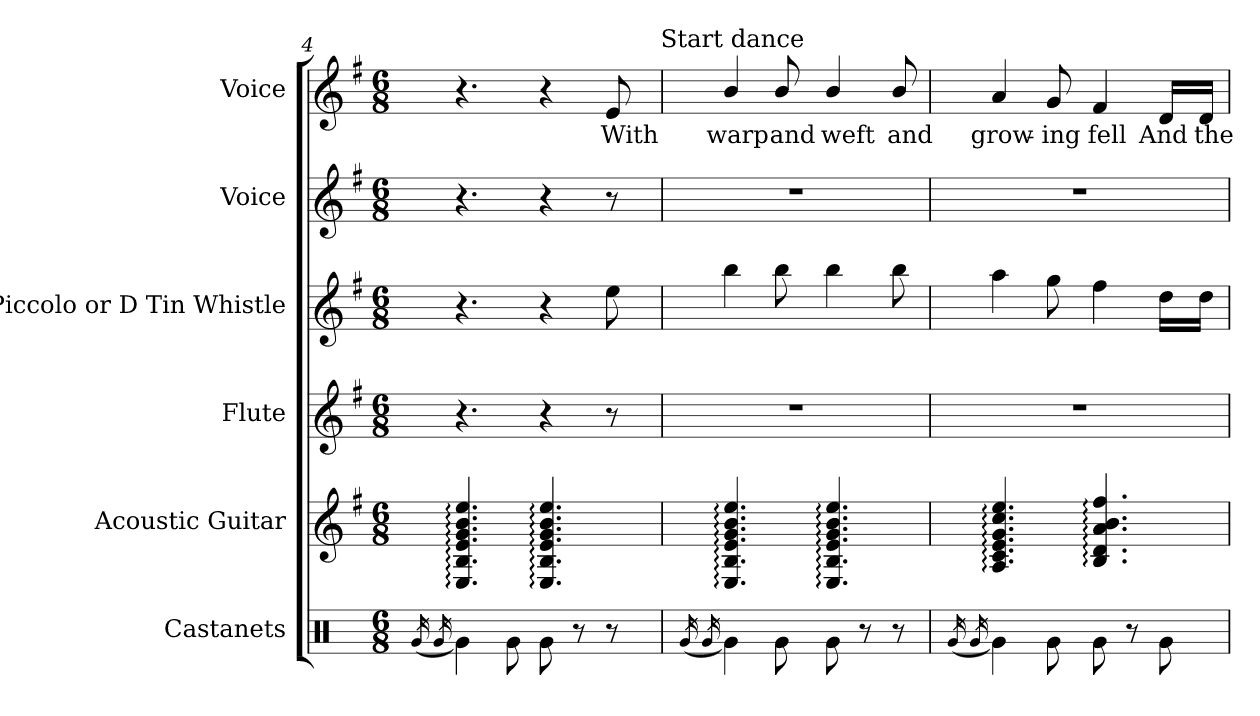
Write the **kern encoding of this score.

**kern	**kern	**kern	**kern	**kern	**kern	**text
*part6	*part5	*part4	*part3	*part2	*part1	*part1
*staff6	*staff5	*staff4	*staff3	*staff2	*staff1	*staff1
*I"Castanets	*I"Acoustic Guitar	*I"Flute	*I"Piccolo or   D Tin Whistle	*I"Voice	*I"Voice	*
*I'Cast.	*I'A. Gtr.	*I'Fl.	*I'Picc.	*I'Voice	*I'Voice	*
*clefX	*clefG2	*clefG2	*clefG2	*clefG2	*clefG2	*
*	*ITrd7c12	*	*ITrd-7c-12	*	*	*
*k[]	*k[f#]	*k[f#]	*k[f#]	*k[f#]	*k[f#]	*
*C:	*G:	*G:	*G:	*G:	*G:	*
*M6/8	*M6/8	*M6/8	*M6/8	*M6/8	*M6/8	*
=4	=4	=4	=4	=4	=4	=4
(16qRgi/	.	.	.	.	.	.
16qRgi/	.	.	.	.	.	.
*	*	*	*	*	*^	*
4Rgi\)	4.EEi/: 4.BBi: 4.Ei: 4.Gi: 4.Bi: 4.ei:	4.r	4.r	4.r	4.r	2ryy	.
8Rgi\	.	.	.	.	.	.	.
8Rgi\	4.EEi/: 4.BBi: 4.Ei: 4.Gi: 4.Bi: 4.ei:	4r	4r	4r	4r	.	.
8r	.	.	.	.	.	8ryy	.
!	!	!	!	!	!	!	!LO:LY:b:color=#000000
8r	.	8r	8eeei\	8r	8ei/	16ryy	With
.	.	.	.	.	.	32ryy	.
.	.	.	.	.	.	64ryy	.
.	.	.	.	.	.	128...ryy	.
!	!	!	!	!	!	!LO:TX:a:t=Start dance	!
.	.	.	.	.	.	1024ryy	.
*	*	*	*	*	*v	*v	*
=5	=5	=5	=5	=5	=5	=5
(16qRgi/	.	.	.	.	.	.
16qRgi/	.	.	.	.	.	.
!	!	!LO:N:vis=1	!	!LO:N:vis=1	!	!
!	!	!	!	!	!	!LO:LY:b:color=#000000
4Rgi\)	4.EEi/: 4.BBi: 4.Ei: 4.Gi: 4.Bi: 4.ei:	2.r	4bbbi\	2.r	4bi/	warp
!	!	!	!	!	!	!LO:LY:b:color=#000000
8Rgi\	.	.	8bbbi\	.	8bi/	and
!	!	!	!	!	!	!LO:LY:b:color=#000000
8Rgi\	4.EEi/: 4.BBi: 4.Ei: 4.Gi: 4.Bi: 4.ei:	.	4bbbi\	.	4bi/	weft
8r	.	.	.	.	.	.
!	!	!	!	!	!	!LO:LY:b:color=#000000
8r	.	.	8bbbi\	.	8bi/	and
=6	=6	=6	=6	=6	=6	=6
(16qRgi/	.	.	.	.	.	.
16qRgi/	.	.	.	.	.	.
!	!	!LO:N:vis=1	!	!LO:N:vis=1	!	!
!	!	!	!	!	!	!LO:LY:b:color=#000000
4Rgi\)	4.AAi/: 4.Ci: 4.Ei: 4.Gi: 4.ci: 4.ei:	2.r	4aaai\	2.r	4ai/	grow-
!	!	!	!	!	!	!LO:LY:b:color=#000000
8Rgi\	.	.	8gggi\	.	8gi/	-ing
!	!	!	!	!	!	!LO:LY:b:color=#000000
8Rgi\	4.BBi/: 4.Di: 4.Ai: 4.Bi: 4.f#i:	.	4fff#i\	.	4f#i/	fell
8r	.	.	.	.	.	.
!	!	!	!	!	!	!LO:LY:b:color=#000000
8Rgi\	.	.	16dddi\LL	.	16di/LL	And
!	!	!	!	!	!	!LO:LY:b:color=#000000
.	.	.	16dddi\JJ	.	16di/JJ	the
=	=	=	=	=	=	=
*-	*-	*-	*-	*-	*-	*-
